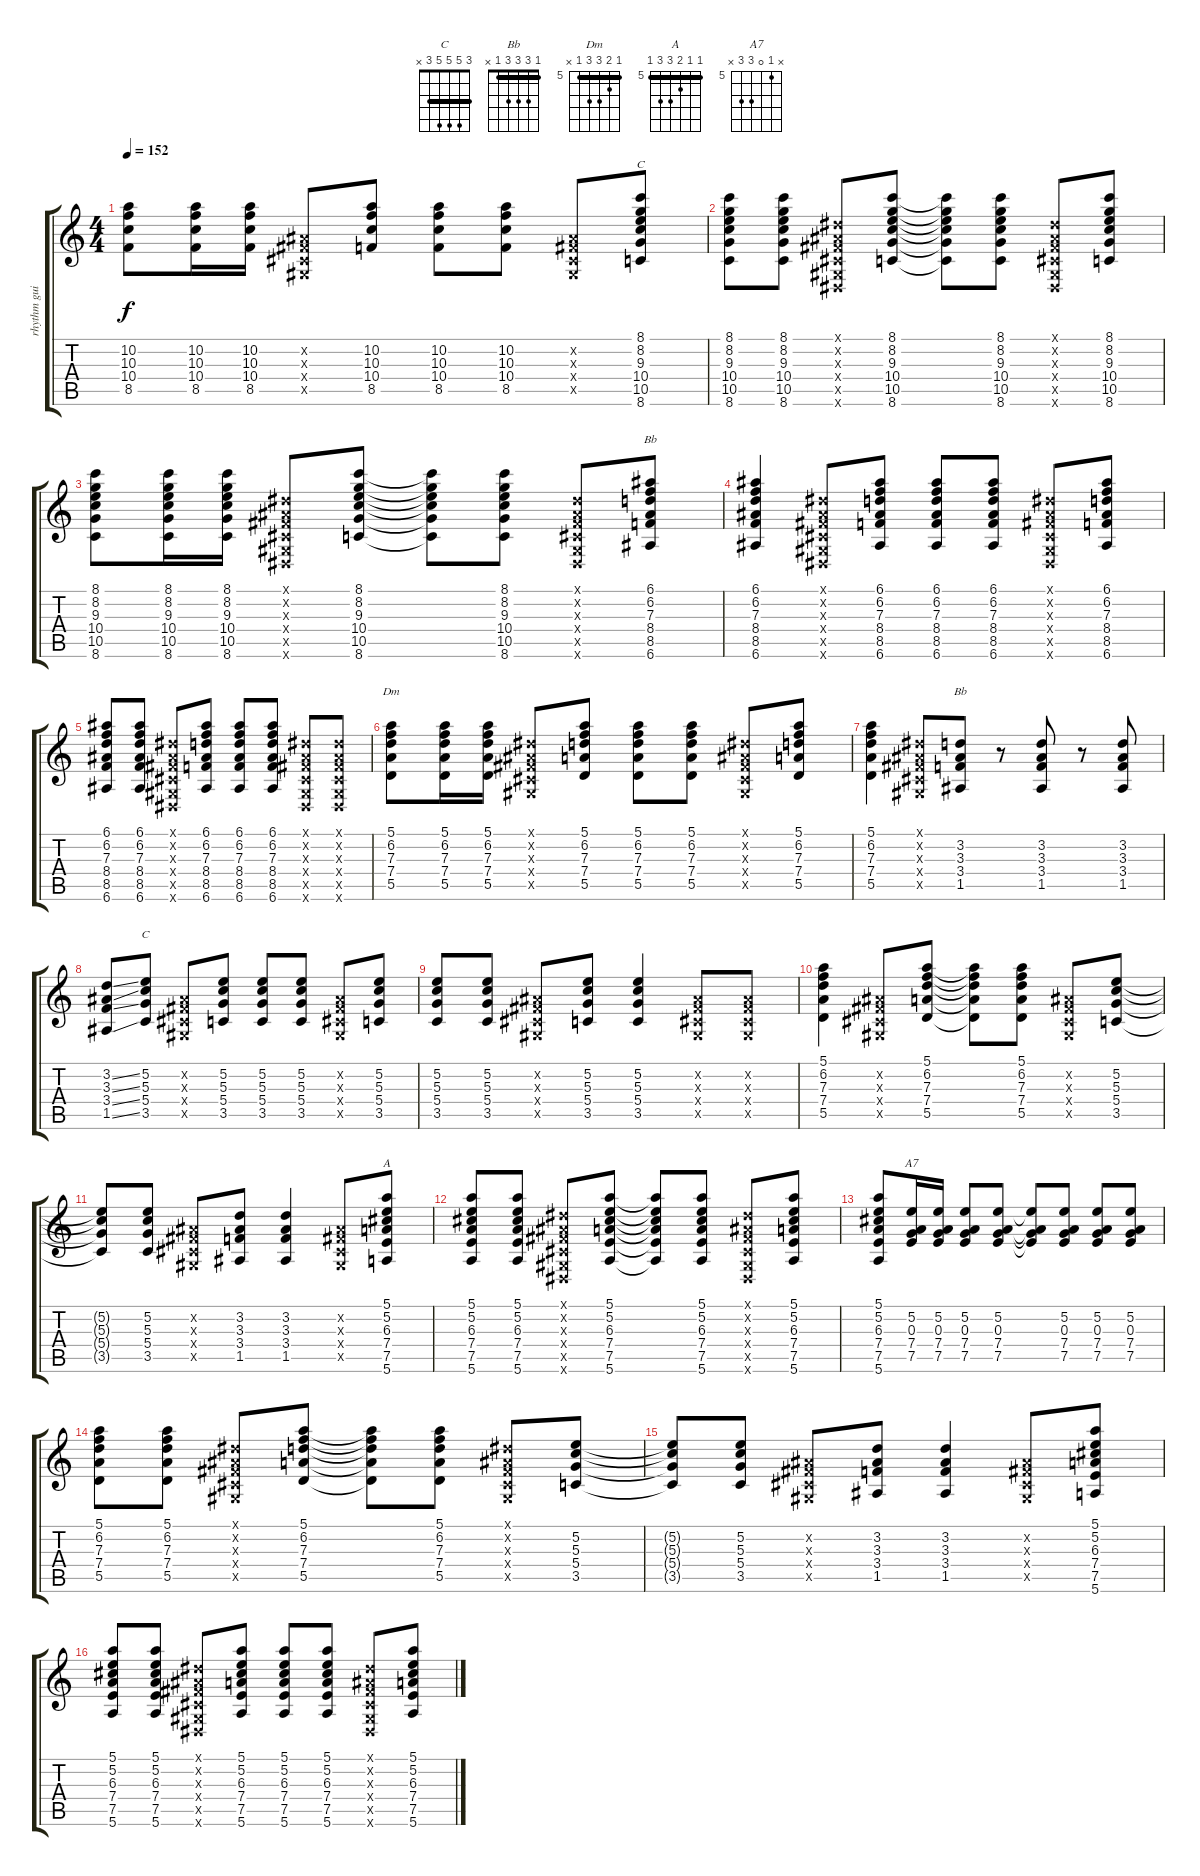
\track ("rhythm guitar" "rhythm gui") {instrument electricguitarjazz}
\staff {score tabs}
\tuning (E4 B3 G3 D3 A2 E2) {hide}
\chord ("C" 8 8 9 10 10 8) {firstfret 8 barre 8}
\chord ("Bb" 6 6 7 8 8 6) {firstfret 6 barre 6}
\chord ("Dm" 5 6 7 7 5 x) {firstfret 5 barre 5}
\chord ("Bb" 1 3 3 3 1 x) {barre 1}
\chord ("C" 3 5 5 5 3 x) {barre 3}
\chord ("A" 5 5 6 7 7 5) {firstfret 5 barre 5}
\chord ("A7" x 5 0 7 7 x) {firstfret 5}
\ts (4 4)
\tempo 152
\clef g2
\ks c
(10.2 10.3 10.4 8.5).8{dy f} (10.2 10.3 10.4 8.5).16 (10.2 10.3 10.4 8.5).16 (-1.2{x} -1.3{x} -1.4{x} -1.5{x}).8 (10.2 10.3 10.4 8.5).8 (10.2 10.3 10.4 8.5).8 (10.2 10.3 10.4 8.5).8 (-1.2{x} -1.3{x} -1.4{x} -1.5{x}).8 (8.1 8.2 9.3 10.4 10.5 8.6).8{ch "C"} |
(8.1 8.2 9.3 10.4 10.5 8.6).8 (8.1 8.2 9.3 10.4 10.5 8.6).8 (-1.1{x} -1.2{x} -1.3{x} -1.4{x} -1.5{x} -1.6{x}).8 (8.1 8.2 9.3 10.4 10.5 8.6).8 (8.1{t} 8.2{t} 9.3{t} 10.4{t} 10.5{t} 8.6{t}).8 (8.1 8.2 9.3 10.4 10.5 8.6).8 (-1.1{x} -1.2{x} -1.3{x} -1.4{x} -1.5{x} -1.6{x}).8 (8.1 8.2 9.3 10.4 10.5 8.6).8 |
(8.1 8.2 9.3 10.4 10.5 8.6).8 (8.1 8.2 9.3 10.4 10.5 8.6).16 (8.1 8.2 9.3 10.4 10.5 8.6).16 (-1.1{x} -1.2{x} -1.3{x} -1.4{x} -1.5{x} -1.6{x}).8 (8.1 8.2 9.3 10.4 10.5 8.6).8 (8.1{t} 8.2{t} 9.3{t} 10.4{t} 10.5{t} 8.6{t}).8 (8.1 8.2 9.3 10.4 10.5 8.6).8 (-1.1{x} -1.2{x} -1.3{x} -1.4{x} -1.5{x} -1.6{x}).8 (6.1 6.2 7.3 8.4 8.5 6.6).8{ch "Bb"} |
(6.1 6.2 7.3 8.4 8.5 6.6).4 (-1.1{x} -1.2{x} -1.3{x} -1.4{x} -1.5{x} -1.6{x}).8 (6.1 6.2 7.3 8.4 8.5 6.6).8 (6.1 6.2 7.3 8.4 8.5 6.6).8 (6.1 6.2 7.3 8.4 8.5 6.6).8 (-1.1{x} -1.2{x} -1.3{x} -1.4{x} -1.5{x} -1.6{x}).8 (6.1 6.2 7.3 8.4 8.5 6.6).8 |
(6.1 6.2 7.3 8.4 8.5 6.6).8 (6.1 6.2 7.3 8.4 8.5 6.6).8 (-1.1{x} -1.2{x} -1.3{x} -1.4{x} -1.5{x} -1.6{x}).8 (6.1 6.2 7.3 8.4 8.5 6.6).8 (6.1 6.2 7.3 8.4 8.5 6.6).8 (6.1 6.2 7.3 8.4 8.5 6.6).8 (-1.1{x} -1.2{x} -1.3{x} -1.4{x} -1.5{x} -1.6{x}).8 (-1.1{x} -1.2{x} -1.3{x} -1.4{x} -1.5{x} -1.6{x}).8 |
(5.1 6.2 7.3 7.4 5.5).8{ch "Dm"} (5.1 6.2 7.3 7.4 5.5).16 (5.1 6.2 7.3 7.4 5.5).16 (-1.1{x} -1.2{x} -1.3{x} -1.4{x} -1.5{x}).8 (5.1 6.2 7.3 7.4 5.5).8 (5.1 6.2 7.3 7.4 5.5).8 (5.1 6.2 7.3 7.4 5.5).8 (-1.1{x} -1.2{x} -1.3{x} -1.4{x} -1.5{x}).8 (5.1 6.2 7.3 7.4 5.5).8 |
(5.1 6.2 7.3 7.4 5.5).4 (-1.1{x} -1.2{x} -1.3{x} -1.4{x} -1.5{x}).8 (3.2 3.3 3.4 1.5).8{ch "Bb"} r.8 (3.2 3.3 3.4 1.5).8 r.8 (3.2 3.3 3.4 1.5).8 |
(3.2{ss} 3.3{ss} 3.4{ss} 1.5{ss}).8 (5.2 5.3 5.4 3.5).8{ch "C"} (-1.2{x} -1.3{x} -1.4{x} -1.5{x}).8 (5.2 5.3 5.4 3.5).8 (5.2 5.3 5.4 3.5).8 (5.2 5.3 5.4 3.5).8 (-1.2{x} -1.3{x} -1.4{x} -1.5{x}).8 (5.2 5.3 5.4 3.5).8 |
(5.2 5.3 5.4 3.5).8 (5.2 5.3 5.4 3.5).8 (-1.2{x} -1.3{x} -1.4{x} -1.5{x}).8 (5.2 5.3 5.4 3.5).8 (5.2 5.3 5.4 3.5).4 (-1.2{x} -1.3{x} -1.4{x} -1.5{x}).8 (-1.2{x} -1.3{x} -1.4{x} -1.5{x}).8 |
(5.1 6.2 7.3 7.4 5.5).4 (-1.2{x} -1.3{x} -1.4{x} -1.5{x}).8 (5.1 6.2 7.3 7.4 5.5).8 (5.1{t} 6.2{t} 7.3{t} 7.4{t} 5.5{t}).8 (5.1 6.2 7.3 7.4 5.5).8 (-1.2{x} -1.3{x} -1.4{x} -1.5{x}).8 (5.2 5.3 5.4 3.5).8 |
(5.2{t} 5.3{t} 5.4{t} 3.5{t}).8 (5.2 5.3 5.4 3.5).8 (-1.2{x} -1.3{x} -1.4{x} -1.5{x}).8 (3.2 3.3 3.4 1.5).8 (3.2 3.3 3.4 1.5).4 (-1.2{x} -1.3{x} -1.4{x} -1.5{x}).8 (5.1 5.2 6.3 7.4 7.5 5.6).8{ch "A"} |
(5.1 5.2 6.3 7.4 7.5 5.6).8 (5.1 5.2 6.3 7.4 7.5 5.6).8 (-1.1{x} -1.2{x} -1.3{x} -1.4{x} -1.5{x} -1.6{x}).8 (5.1 5.2 6.3 7.4 7.5 5.6).8 (5.1{t} 5.2{t} 6.3{t} 7.4{t} 7.5{t} 5.6{t}).8 (5.1 5.2 6.3 7.4 7.5 5.6).8 (-1.1{x} -1.2{x} -1.3{x} -1.4{x} -1.5{x} -1.6{x}).8 (5.1 5.2 6.3 7.4 7.5 5.6).8 |
(5.1 5.2 6.3 7.4 7.5 5.6).8 (5.2 0.3 7.4 7.5).16{ch "A7"} (5.2 0.3 7.4 7.5).16 (5.2 0.3 7.4 7.5).8 (5.2 0.3 7.4 7.5).8 (5.2{t} 0.3{t} 7.4{t} 7.5{t}).8 (5.2 0.3 7.4 7.5).8 (5.2 0.3 7.4 7.5).8 (5.2 0.3 7.4 7.5).8 |
(5.1 6.2 7.3 7.4 5.5).8 (5.1 6.2 7.3 7.4 5.5).8 (-1.1{x} -1.2{x} -1.3{x} -1.4{x} -1.5{x}).8 (5.1 6.2 7.3 7.4 5.5).8 (5.1{t} 6.2{t} 7.3{t} 7.4{t} 5.5{t}).8 (5.1 6.2 7.3 7.4 5.5).8 (-1.1{x} -1.2{x} -1.3{x} -1.4{x} -1.5{x}).8 (5.2 5.3 5.4 3.5).8 |
(5.2{t} 5.3{t} 5.4{t} 3.5{t}).8 (5.2 5.3 5.4 3.5).8 (-1.2{x} -1.3{x} -1.4{x} -1.5{x}).8 (3.2 3.3 3.4 1.5).8 (3.2 3.3 3.4 1.5).4 (-1.2{x} -1.3{x} -1.4{x} -1.5{x}).8 (5.1 5.2 6.3 7.4 7.5 5.6).8 |
(5.1 5.2 6.3 7.4 7.5 5.6).8 (5.1 5.2 6.3 7.4 7.5 5.6).8 (-1.1{x} -1.2{x} -1.3{x} -1.4{x} -1.5{x} -1.6{x}).8 (5.1 5.2 6.3 7.4 7.5 5.6).8 (5.1 5.2 6.3 7.4 7.5 5.6).8 (5.1 5.2 6.3 7.4 7.5 5.6).8 (-1.1{x} -1.2{x} -1.3{x} -1.4{x} -1.5{x} -1.6{x}).8 (5.1 5.2 6.3 7.4 7.5 5.6).8
